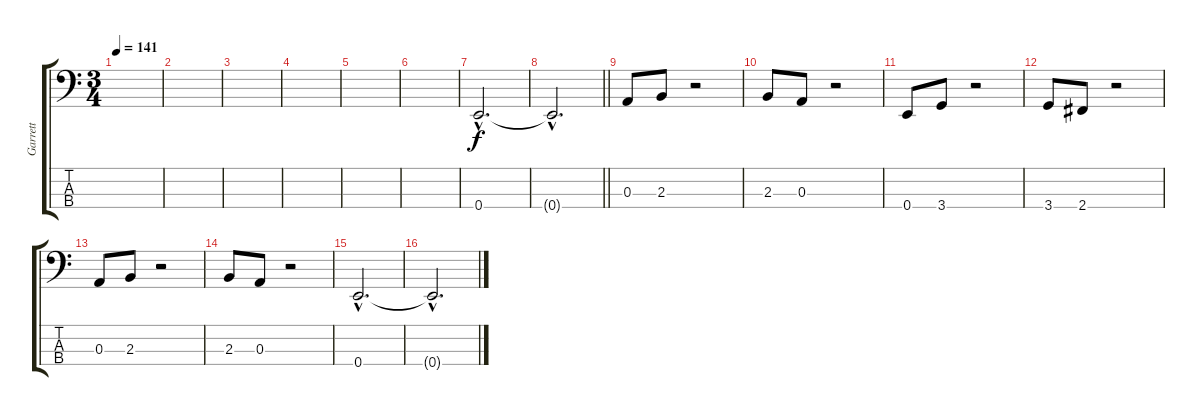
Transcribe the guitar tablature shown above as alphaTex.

\track ("Garrett" "Garrett") {instrument electricbassfinger}
\staff {score tabs}
\tuning (G2 D2 A1 E1) {hide}
\ts (3 4)
\tempo 141
\clef f4
\ks c
|
|
|
|
|
|
0.4{hac}.2{d} |
\barLineRight lightlight
0.4{hac t}.2{d} |
0.3.8 2.3.8 r.2 |
2.3.8 0.3.8 r.2 |
0.4.8 3.4.8 r.2 |
3.4.8 2.4.8 r.2 |
0.3.8 2.3.8 r.2 |
2.3.8 0.3.8 r.2 |
0.4{hac}.2{d} |
0.4{hac t}.2{d}
